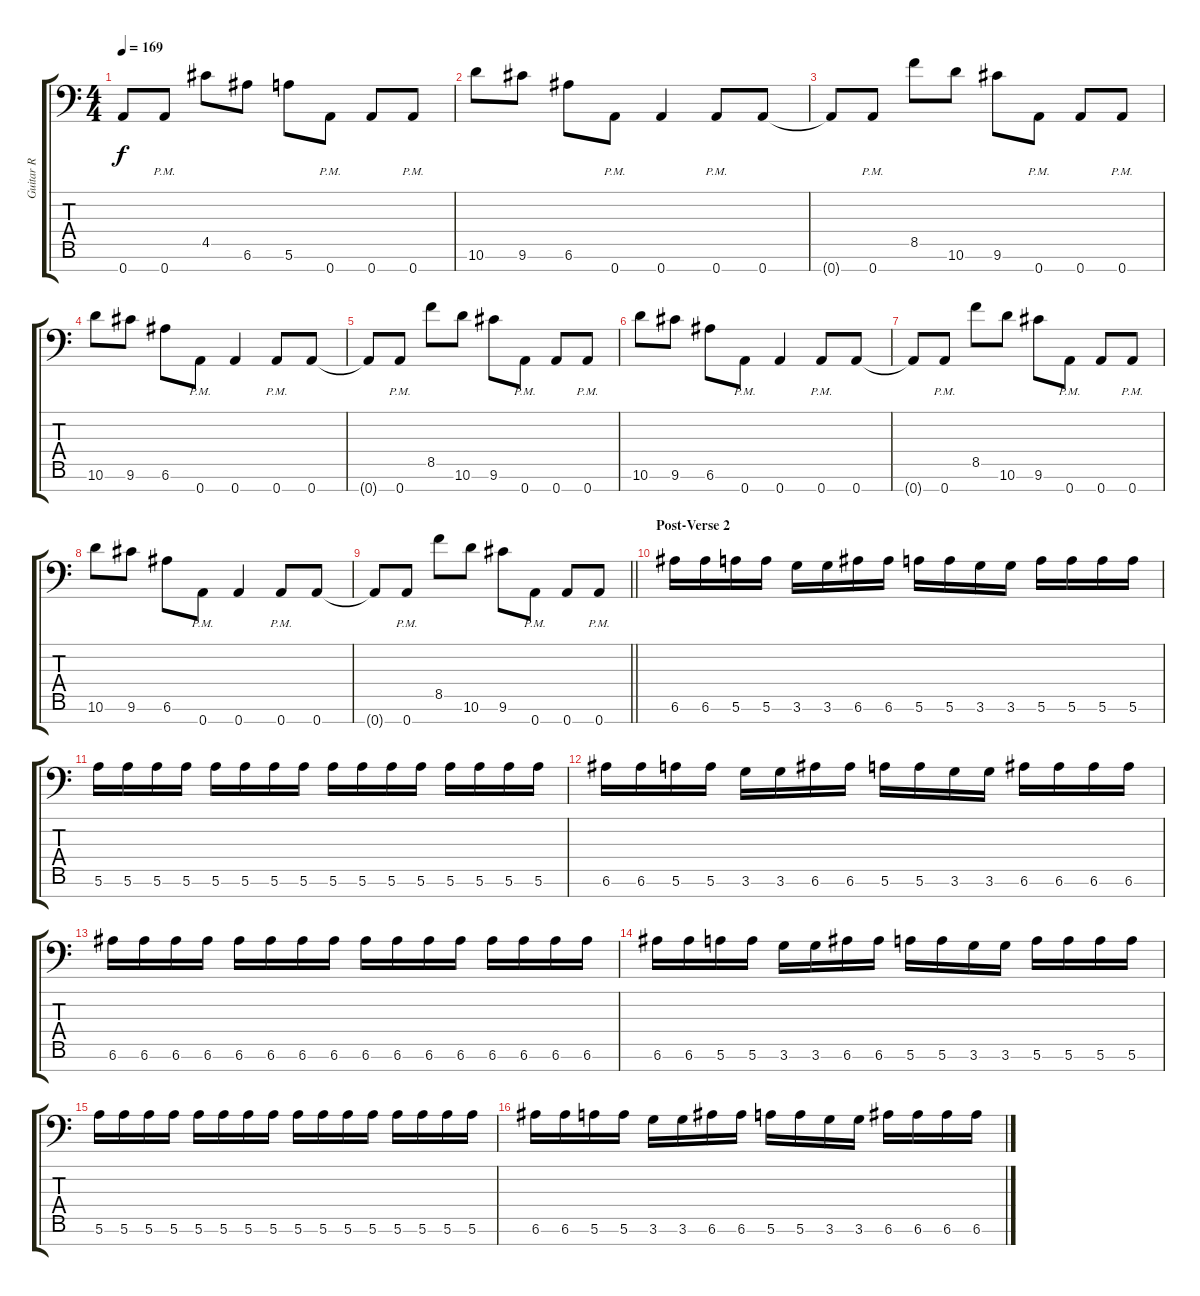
\track ("Guitar R" "Guitar R") {instrument overdrivenguitar}
\staff {score tabs}
\tuning (E4 B3 G3 D3 A2 E2 A1) {hide}
\ts (4 4)
\tempo 169
\clef f4
\ks c
0.7{t}.8{dy f} 0.7{pm}.8 4.5.8 6.6.8 5.6.8 0.7{pm}.8 0.7.8 0.7{pm}.8 |
10.6.8 9.6.8 6.6.8 0.7{pm}.8 0.7.4 0.7{pm}.8 0.7.8 |
0.7{t}.8 0.7{pm}.8 8.5.8 10.6.8 9.6.8 0.7{pm}.8 0.7.8 0.7{pm}.8 |
10.6.8 9.6.8 6.6.8 0.7{pm}.8 0.7.4 0.7{pm}.8 0.7.8 |
0.7{t}.8 0.7{pm}.8 8.5.8 10.6.8 9.6.8 0.7{pm}.8 0.7.8 0.7{pm}.8 |
10.6.8 9.6.8 6.6.8 0.7{pm}.8 0.7.4 0.7{pm}.8 0.7.8 |
0.7{t}.8 0.7{pm}.8 8.5.8 10.6.8 9.6.8 0.7{pm}.8 0.7.8 0.7{pm}.8 |
10.6.8 9.6.8 6.6.8 0.7{pm}.8 0.7.4 0.7{pm}.8 0.7.8 |
\barLineRight lightlight
0.7{t}.8 0.7{pm}.8 8.5.8 10.6.8 9.6.8 0.7{pm}.8 0.7.8 0.7{pm}.8 |
\section ("" "Post-Verse 2")
6.6.16 6.6.16 5.6.16 5.6.16 3.6.16 3.6.16 6.6.16 6.6.16 5.6.16 5.6.16 3.6.16 3.6.16 5.6.16 5.6.16 5.6.16 5.6.16 |
5.6.16 5.6.16 5.6.16 5.6.16 5.6.16 5.6.16 5.6.16 5.6.16 5.6.16 5.6.16 5.6.16 5.6.16 5.6.16 5.6.16 5.6.16 5.6.16 |
6.6.16 6.6.16 5.6.16 5.6.16 3.6.16 3.6.16 6.6.16 6.6.16 5.6.16 5.6.16 3.6.16 3.6.16 6.6.16 6.6.16 6.6.16 6.6.16 |
6.6.16 6.6.16 6.6.16 6.6.16 6.6.16 6.6.16 6.6.16 6.6.16 6.6.16 6.6.16 6.6.16 6.6.16 6.6.16 6.6.16 6.6.16 6.6.16 |
6.6.16 6.6.16 5.6.16 5.6.16 3.6.16 3.6.16 6.6.16 6.6.16 5.6.16 5.6.16 3.6.16 3.6.16 5.6.16 5.6.16 5.6.16 5.6.16 |
5.6.16 5.6.16 5.6.16 5.6.16 5.6.16 5.6.16 5.6.16 5.6.16 5.6.16 5.6.16 5.6.16 5.6.16 5.6.16 5.6.16 5.6.16 5.6.16 |
6.6.16 6.6.16 5.6.16 5.6.16 3.6.16 3.6.16 6.6.16 6.6.16 5.6.16 5.6.16 3.6.16 3.6.16 6.6.16 6.6.16 6.6.16 6.6.16
